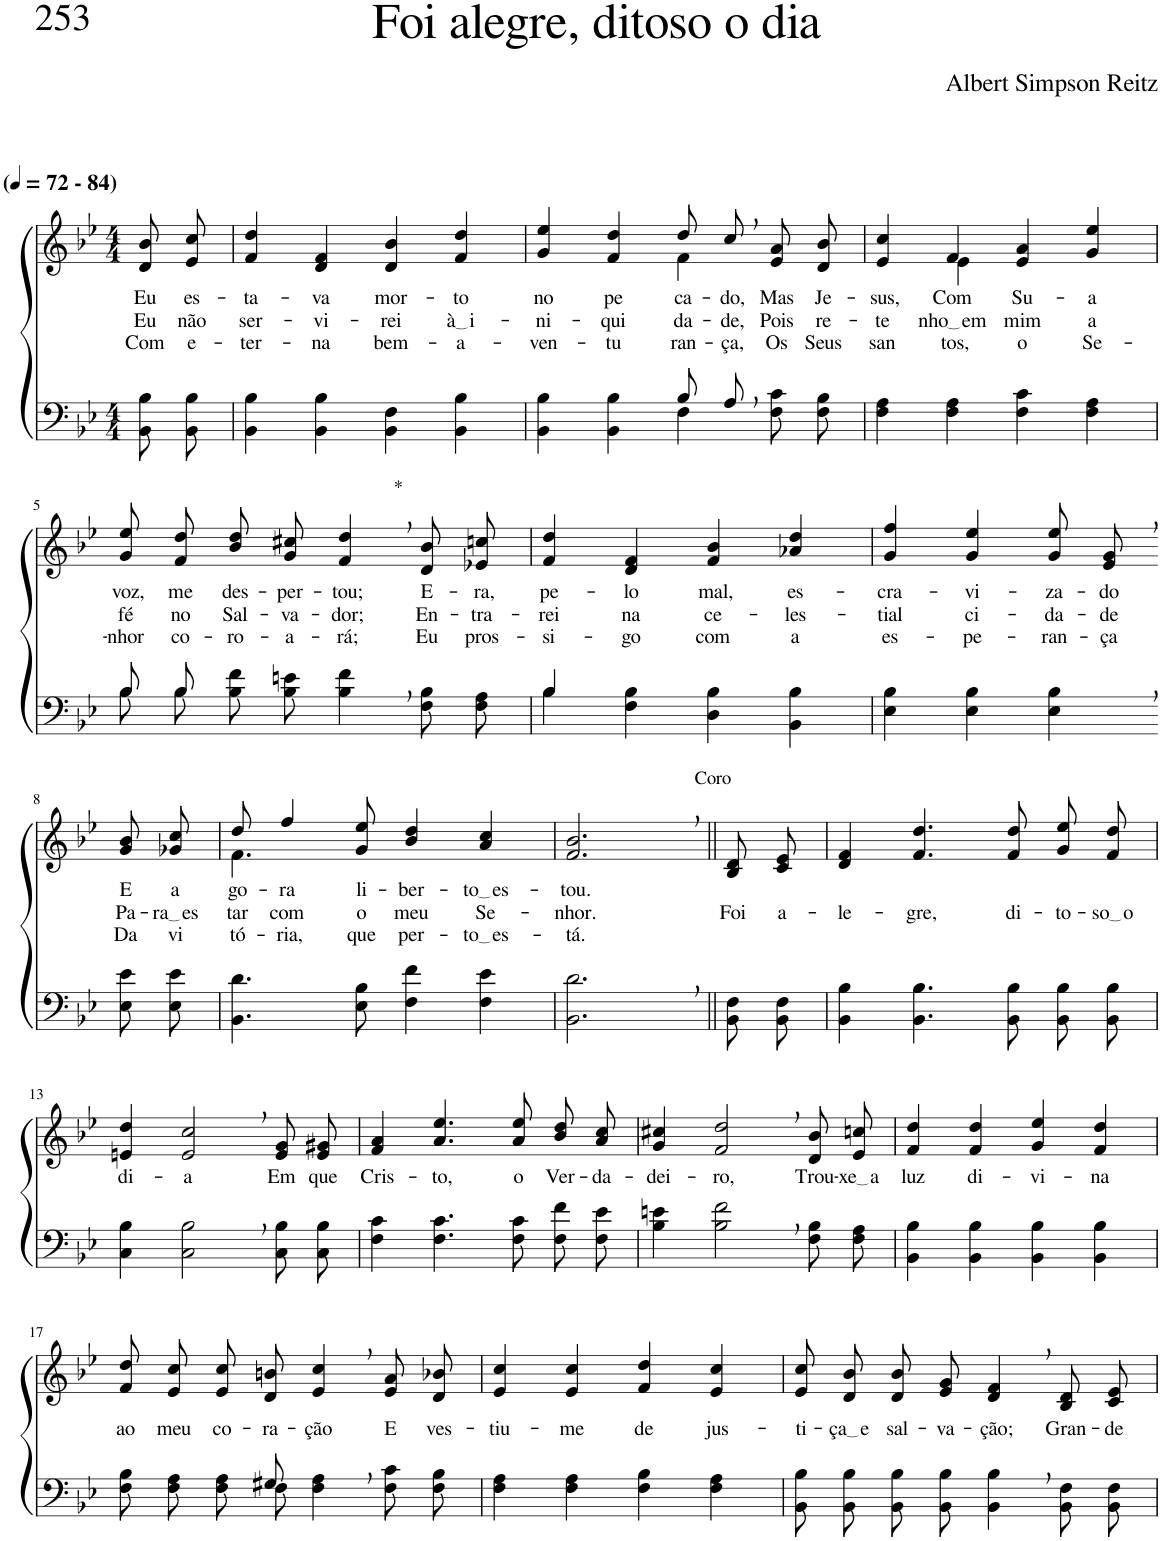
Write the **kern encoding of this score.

**kern	**kern	**text	**text	**text
*part2	*part1	*part1	*part1	*part1
*staff2	*staff1	*staff1	*staff1	*staff1
*I"Parte III e IV	*I"Parte I e II	*	*	*
*clefF4	*clefG2	*	*	*
*Trd2c3	*Trd2c3	*	*	*
*k[b-e-]	*k[b-e-]	*	*	*
*M4/4	*M4/4	*	*	*
*MM72	*MM72	*	*	*
=1	=1	=1	=1	=1
!	!LO:TX:a:B:t=(	!	!	!
!	!LO:TX:a:B:t=- 84)	!	!	!
!	!	!LO:LY:b	!LO:LY:b	!LO:LY:b
8BB-\ 8B-\L	8d/ 8b-/L	Eu	Eu	Com
!	!	!LO:LY:b	!LO:LY:b	!LO:LY:b
8BB-\ 8B-\J	8e-/ 8cc/J	es-	não	e-
=2	=2	=2	=2	=2
!	!	!LO:LY:b	!LO:LY:b	!LO:LY:b
4BB-\ 4B-\	4f/ 4dd/	-ta-	ser-	-ter-
!	!	!LO:LY:b	!LO:LY:b	!LO:LY:b
4BB-\ 4B-\	4d/ 4f/	-va	-vi-	-na
!	!	!LO:LY:b	!LO:LY:b	!LO:LY:b
4BB-\ 4F\	4d/ 4b-/	mor-	-rei	bem-
!	!	!LO:LY:b	!LO:LY:b	!LO:LY:b
4BB-\ 4B-\	4f/ 4dd/	-to	à i	-a-
=3	=3	=3	=3	=3
*^	*	*	*	*
!	!	!	!LO:LY:b	!LO:LY:b	!LO:LY:b
*	*	*^	*	*	*
2ryy	4BB-\ 4B-\	4g/ 4ee-/	2ryy	no	-ni-	-ven-
!	!	!	!	!LO:LY:b	!LO:LY:b	!LO:LY:b
.	4BB-\ 4B-\	4f/ 4dd/	.	pe-	-qui-	-tu-
!	!	!	!	!LO:LY:b	!LO:LY:b	!LO:LY:b
8B-/L	4F\	8dd/L	4f\	-ca-	-da-	-ran-
!	!	!	!	!LO:LY:b	!LO:LY:b	!LO:LY:b
8A,/J	.	8cc,/J	.	-do,	-de,	-ça,
!	!	!	!	!LO:LY:b	!LO:LY:b	!LO:LY:b
4ryy	8F\ 8c\L	8e-/ 8a/L	4ryy	Mas	Pois	Os
!	!	!	!	!LO:LY:b	!LO:LY:b	!LO:LY:b
.	8F\ 8B-\J	8d/ 8b-/J	.	Je-	re-	Seus
=4	=4	=4	=4	=4	=4	=4
!	!	!	!	!LO:LY:b	!LO:LY:b	!LO:LY:b
*v	*v	*	*	*	*	*
4F\ 4A\	4e-/ 4cc/	4ryy	-sus,	-te-	san-
!	!	!	!LO:LY:b	!LO:LY:b	!LO:LY:b
4F\ 4A\	4f/	4e-\	Com	nho em	-tos,
!	!	!	!LO:LY:b	!LO:LY:b	!LO:LY:b
4F\ 4c\	4e-/ 4a/	2ryy	Su-	-mim	o
!	!	!	!LO:LY:b	!LO:LY:b	!LO:LY:b
4F\ 4A\	4g/ 4ee-/	.	-a	a	Se-
*	*v	*v	*	*	*
!!LO:LB:g=z
=5	=5	=5	=5	=5
*^	*	*	*	*
!	!	!	!LO:LY:b	!LO:LY:b	!LO:LY:b
8B-\L	8B-/L	8g\ 8ee-\L	voz,	fé	-nhor
!	!	!	!LO:LY:b	!LO:LY:b	!LO:LY:b
8B-\J	8B-/J	8f\ 8dd\J	me	no	co-
!	!	!	!LO:LY:b	!LO:LY:b	!LO:LY:b
8B-\ 8f\L	2.ryy	8b-\ 8dd\L	des-	Sal-	-ro-
!	!	!	!LO:LY:b	!LO:LY:b	!LO:LY:b
8B-\ 8en\J	.	8g\ 8cc#X\J	-per-	-va-	-a-
!	!	!LO:TX:a:t=*	!	!	!
!	!	!	!LO:LY:b	!LO:LY:b	!LO:LY:b
4B-\, 4f\,	.	4f/, 4dd/,	-tou;	-dor;	-rá;
!	!	!	!LO:LY:b	!LO:LY:b	!LO:LY:b
8F\ 8B-\L	.	8d/ 8b-/L	E-	En-	Eu
!	!	!	!LO:LY:b	!LO:LY:b	!LO:LY:b
8F\ 8A\J	.	8e-X/ 8ccn/J	-ra,	-tra-	pros-
=6	=6	=6	=6	=6	=6
!	!	!	!LO:LY:b	!LO:LY:b	!LO:LY:b
4B-/	4B-\	4f/ 4dd/	pe-	-rei	-si-
!	!	!	!LO:LY:b	!LO:LY:b	!LO:LY:b
2.ryy	4F\ 4B-\	4d/ 4f/	-lo	na	-go
!	!	!	!LO:LY:b	!LO:LY:b	!LO:LY:b
.	4D\ 4B-\	4f/ 4b-/	mal,	ce-	com
!	!	!	!LO:LY:b	!LO:LY:b	!LO:LY:b
.	4BB-\ 4B-\	4a-X/ 4dd/	es-	-les-	a
=7	=7	=7	=7	=7	=7
!	!	!	!LO:LY:b	!LO:LY:b	!LO:LY:b
*v	*v	*	*	*	*
4E-\ 4B-\	4g/ 4ff/	-cra-	-tial	es-
!	!	!LO:LY:b	!LO:LY:b	!LO:LY:b
4E-\ 4B-\	4g/ 4ee-/	-vi-	ci-	-pe-
!	!	!LO:LY:b	!LO:LY:b	!LO:LY:b
4E-\, 4B-\,	8g/ 8ee-/L	-za-	-da-	-ran-
!	!	!LO:LY:b	!LO:LY:b	!LO:LY:b
.	8e-,/ 8g,/J	-do	-de	-ça
!!LO:LB:g=z
=8-	=8-	=8-	=8-	=8-
!	!	!LO:LY:b	!LO:LY:b	!LO:LY:b
8E-\ 8e-\L	8g/ 8b-/L	E	Pa-	Da
!	!	!LO:LY:b	!LO:LY:b	!LO:LY:b
8E-\ 8e-\J	8g-X/ 8cc/J	a-	ra es	vi-
=9	=9	=9	=9	=9
*	*^	*	*	*
!	!	!	!LO:LY:b	!LO:LY:b	!LO:LY:b
4.BB-\ 4.d\	8dd/	4.f\	-go-	tar	-tó-
!	!	!	!LO:LY:b	!LO:LY:b	!LO:LY:b
.	4ff/	.	-ra	com	ria,
!	!	!	!LO:LY:b	!LO:LY:b	!LO:LY:b
8E-\ 8B-\	8g/ 8ee-/	2ryy	li-	o	que
!	!	!	!LO:LY:b	!LO:LY:b	!LO:LY:b
4F\ 4f\	4b-/ 4dd/	.	-ber-	meu	per-
!	!	!	!LO:LY:b	!LO:LY:b	!LO:LY:b
4F\ 4e-\	4a/ 4cc/	.	to es	Se-	to es
.	.	8ryy	.	.	.
=10	=10	=10	=10	=10	=10
!	!LO:TX:a:t=Coro	!	!	!	!
!	!	!	!LO:LY:b	!LO:LY:b	!LO:LY:b
*	*v	*v	*	*	*
2.BB-\, 2.d\,	2.f/, 2.b-/,	-tou.	-nhor.	-tá.
=11||	=11||	=11||	=11||	=11||
!	!	!	!LO:LY:b	!
8BB-\ 8F\L	8B-/ 8d/L	.	Foi	.
!	!	!	!LO:LY:b	!
8BB-\ 8F\J	8c/ 8e-/J	.	a-	.
=12	=12	=12	=12	=12
!	!	!	!LO:LY:b	!
4BB-\ 4B-\	4d/ 4f/	.	-le-	.
!	!	!	!LO:LY:b	!
4.BB-\ 4.B-\	4.f/ 4.dd/	.	-gre,	.
!	!	!	!LO:LY:b	!
8BB-\ 8B-\	8f/ 8dd/	.	di-	.
!	!	!	!LO:LY:b	!
8BB-\ 8B-\L	8g\ 8ee-\L	.	-to-	.
!	!	!	!LO:LY:b	!
8BB-\ 8B-\J	8f\ 8dd\J	.	so o	.
!!LO:LB:g=z
=13	=13	=13	=13	=13
!	!	!LO:LY:b	!	!
4C\ 4B-\	4en/ 4dd/	di-	.	.
!	!	!LO:LY:b	!	!
2C\, 2B-\,	2e/, 2cc/,	-a	.	.
!	!	!LO:LY:b	!	!
8C\ 8B-\L	8e/ 8g/L	Em	.	.
!	!	!LO:LY:b	!	!
8C\ 8B-\J	8e/ 8g#X/J	que	.	.
=14	=14	=14	=14	=14
!	!	!LO:LY:b	!	!
4F\ 4c\	4f/ 4a/	Cris-	.	.
!	!	!LO:LY:b	!	!
4.F\ 4.c\	4.a/ 4.ee-/	-to,	.	.
!	!	!LO:LY:b	!	!
8F\ 8c\	8a/ 8ee-/	o	.	.
!	!	!LO:LY:b	!	!
8F\ 8f\L	8b-\ 8dd\L	Ver-	.	.
!	!	!LO:LY:b	!	!
8F\ 8e-\J	8a\ 8cc\J	-da-	.	.
=15	=15	=15	=15	=15
!	!	!LO:LY:b	!	!
4B-\ 4en\	4g/ 4cc#X/	-dei-	.	.
!	!	!LO:LY:b	!	!
2B-\, 2f\,	2f/, 2dd/,	-ro,	.	.
!	!	!LO:LY:b	!	!
8F\ 8B-\L	8d/ 8b-/L	Trou-	.	.
!	!	!LO:LY:b	!	!
8F\ 8A\J	8e-/ 8ccn/J	xe a	.	.
=16	=16	=16	=16	=16
!	!	!LO:LY:b	!	!
4BB-\ 4B-\	4f/ 4dd/	luz	.	.
!	!	!LO:LY:b	!	!
4BB-\ 4B-\	4f/ 4dd/	di-	.	.
!	!	!LO:LY:b	!	!
4BB-\ 4B-\	4g/ 4ee-/	-vi-	.	.
!	!	!LO:LY:b	!	!
4BB-\ 4B-\	4f/ 4dd/	-na	.	.
!!LO:LB:g=z
=17	=17	=17	=17	=17
*^	*	*	*	*
!	!	!	!LO:LY:b	!	!
8F\ 8B-\L	4.ryy	8f/ 8dd/L	ao	.	.
!	!	!	!LO:LY:b	!	!
8F\ 8A\J	.	8e-/ 8cc/J	meu	.	.
!	!	!	!LO:LY:b	!	!
8F\ 8A\L	.	8e-/ 8cc/L	co-	.	.
!	!	!	!LO:LY:b	!	!
8F\J	8G#X/	8d/ 8bn/J	-ra-	.	.
!	!	!	!LO:LY:b	!	!
4F\, 4A\,	2ryy	4e-/, 4cc/,	-ção	.	.
!	!	!	!LO:LY:b	!	!
8F\ 8c\L	.	8e-/ 8a/L	E	.	.
!	!	!	!LO:LY:b	!	!
8F\ 8B-\J	.	8d/ 8b-X/J	ves-	.	.
*v	*v	*	*	*	*
=18	=18	=18	=18	=18
!	!	!LO:LY:b	!	!
4F\ 4A\	4e-/ 4cc/	-tiu-	.	.
!	!	!LO:LY:b	!	!
4F\ 4A\	4e-/ 4cc/	-me	.	.
!	!	!LO:LY:b	!	!
4F\ 4B-\	4f/ 4dd/	de	.	.
!	!	!LO:LY:b	!	!
4F\ 4A\	4e-/ 4cc/	jus-	.	.
=19	=19	=19	=19	=19
!	!	!LO:LY:b	!	!
8BB-\ 8B-\L	8e-/ 8cc/L	-ti-	.	.
!	!	!LO:LY:b	!	!
8BB-\ 8B-\J	8d/ 8b-/J	ça e	.	.
!	!	!LO:LY:b	!	!
8BB-\ 8B-\L	8d/ 8b-/L	sal-	.	.
!	!	!LO:LY:b	!	!
8BB-\ 8B-\J	8e-/ 8g/J	-va-	.	.
!	!	!LO:LY:b	!	!
4BB-\, 4B-\,	4d/, 4f/,	-ção;	.	.
!	!	!LO:LY:b	!	!
8BB-\ 8F\L	8B-/ 8d/L	Gran-	.	.
!	!	!LO:LY:b	!	!
8BB-\ 8F\J	8c/ 8e-/J	-de	.	.
=	=	=	=	=
*-	*-	*-	*-	*-
